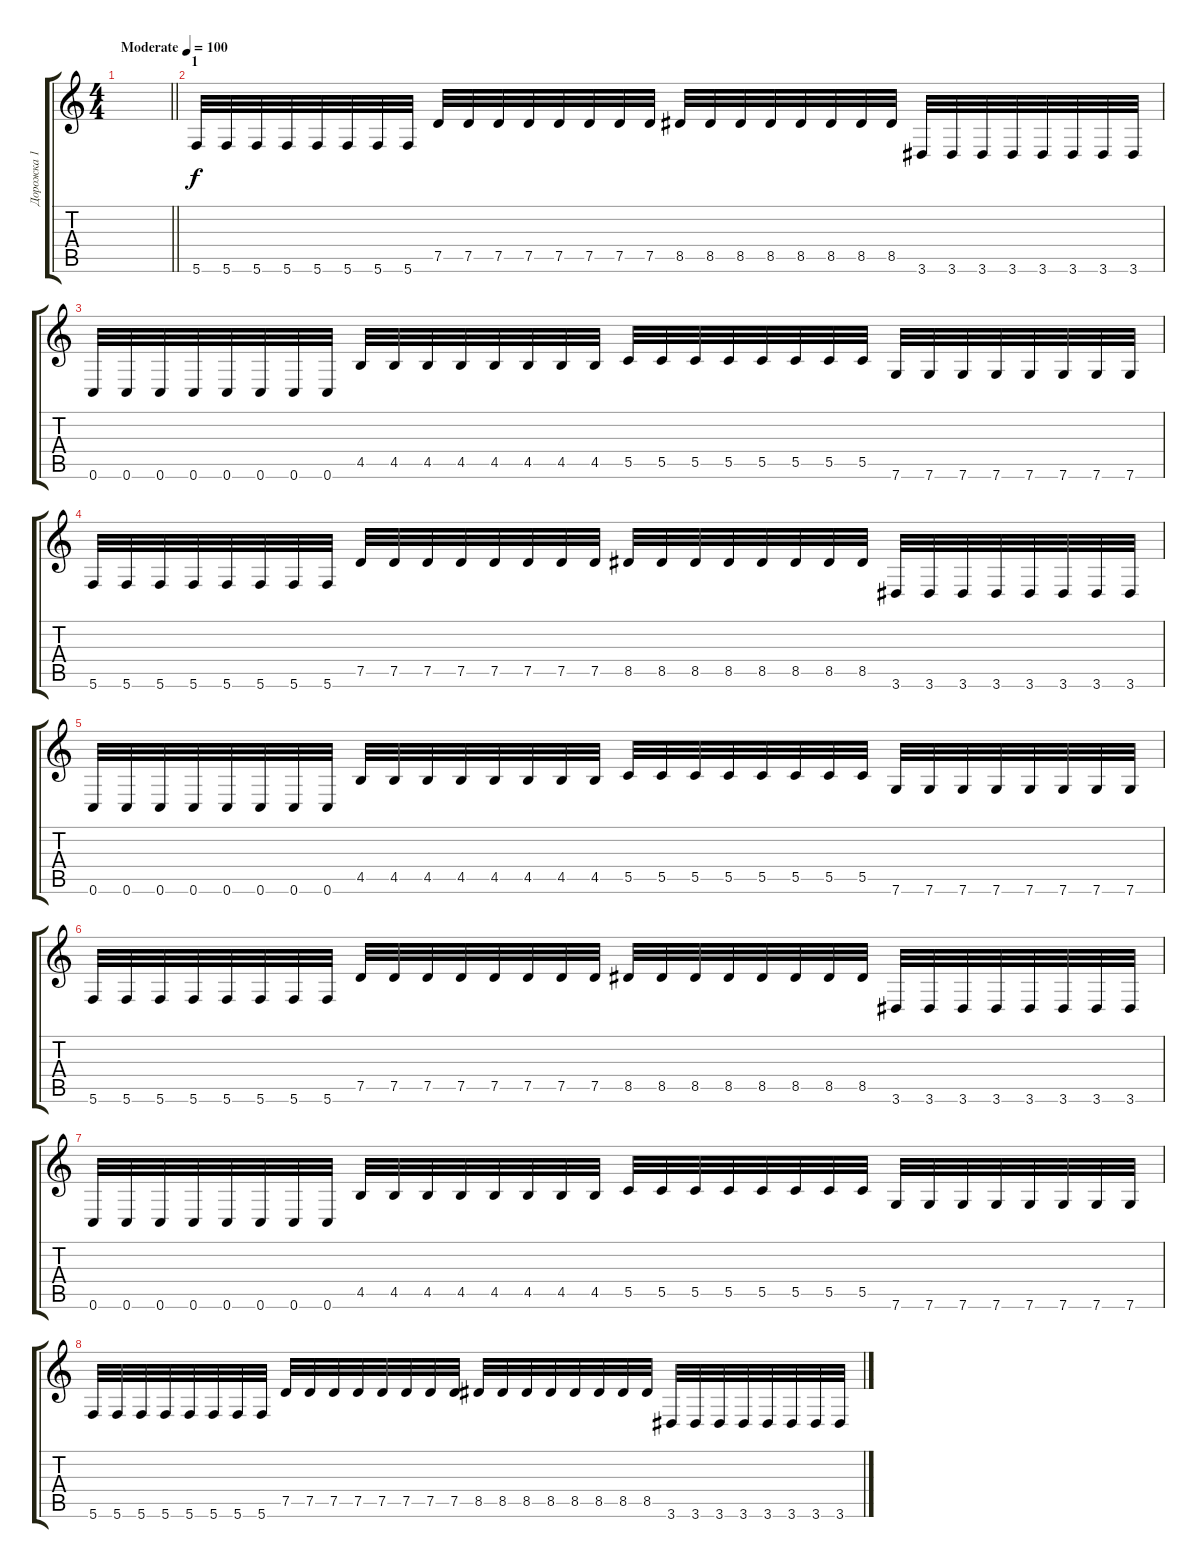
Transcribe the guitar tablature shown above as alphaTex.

\track ("Дорожка 1" "Дорожка 1") {instrument distortionguitar}
\staff {score tabs}
\tuning (D4 A3 F3 C3 G2 C2) {hide}
\ts (4 4)
\tempo (100 "Moderate")
\clef g2
\barLineRight lightlight
\ks c
|
\section ("" "1")
5.6.32 5.6.32 5.6.32 5.6.32 5.6.32 5.6.32 5.6.32 5.6.32 7.5.32 7.5.32 7.5.32 7.5.32 7.5.32 7.5.32 7.5.32 7.5.32 8.5.32 8.5.32 8.5.32 8.5.32 8.5.32 8.5.32 8.5.32 8.5.32 3.6.32 3.6.32 3.6.32 3.6.32 3.6.32 3.6.32 3.6.32 3.6.32 |
0.6.32 0.6.32 0.6.32 0.6.32 0.6.32 0.6.32 0.6.32 0.6.32 4.5.32 4.5.32 4.5.32 4.5.32 4.5.32 4.5.32 4.5.32 4.5.32 5.5.32 5.5.32 5.5.32 5.5.32 5.5.32 5.5.32 5.5.32 5.5.32 7.6.32 7.6.32 7.6.32 7.6.32 7.6.32 7.6.32 7.6.32 7.6.32 |
5.6.32 5.6.32 5.6.32 5.6.32 5.6.32 5.6.32 5.6.32 5.6.32 7.5.32 7.5.32 7.5.32 7.5.32 7.5.32 7.5.32 7.5.32 7.5.32 8.5.32 8.5.32 8.5.32 8.5.32 8.5.32 8.5.32 8.5.32 8.5.32 3.6.32 3.6.32 3.6.32 3.6.32 3.6.32 3.6.32 3.6.32 3.6.32 |
0.6.32 0.6.32 0.6.32 0.6.32 0.6.32 0.6.32 0.6.32 0.6.32 4.5.32 4.5.32 4.5.32 4.5.32 4.5.32 4.5.32 4.5.32 4.5.32 5.5.32 5.5.32 5.5.32 5.5.32 5.5.32 5.5.32 5.5.32 5.5.32 7.6.32 7.6.32 7.6.32 7.6.32 7.6.32 7.6.32 7.6.32 7.6.32 |
5.6.32 5.6.32 5.6.32 5.6.32 5.6.32 5.6.32 5.6.32 5.6.32 7.5.32 7.5.32 7.5.32 7.5.32 7.5.32 7.5.32 7.5.32 7.5.32 8.5.32 8.5.32 8.5.32 8.5.32 8.5.32 8.5.32 8.5.32 8.5.32 3.6.32 3.6.32 3.6.32 3.6.32 3.6.32 3.6.32 3.6.32 3.6.32 |
0.6.32 0.6.32 0.6.32 0.6.32 0.6.32 0.6.32 0.6.32 0.6.32 4.5.32 4.5.32 4.5.32 4.5.32 4.5.32 4.5.32 4.5.32 4.5.32 5.5.32 5.5.32 5.5.32 5.5.32 5.5.32 5.5.32 5.5.32 5.5.32 7.6.32 7.6.32 7.6.32 7.6.32 7.6.32 7.6.32 7.6.32 7.6.32 |
5.6.32 5.6.32 5.6.32 5.6.32 5.6.32 5.6.32 5.6.32 5.6.32 7.5.32 7.5.32 7.5.32 7.5.32 7.5.32 7.5.32 7.5.32 7.5.32 8.5.32 8.5.32 8.5.32 8.5.32 8.5.32 8.5.32 8.5.32 8.5.32 3.6.32 3.6.32 3.6.32 3.6.32 3.6.32 3.6.32 3.6.32 3.6.32
